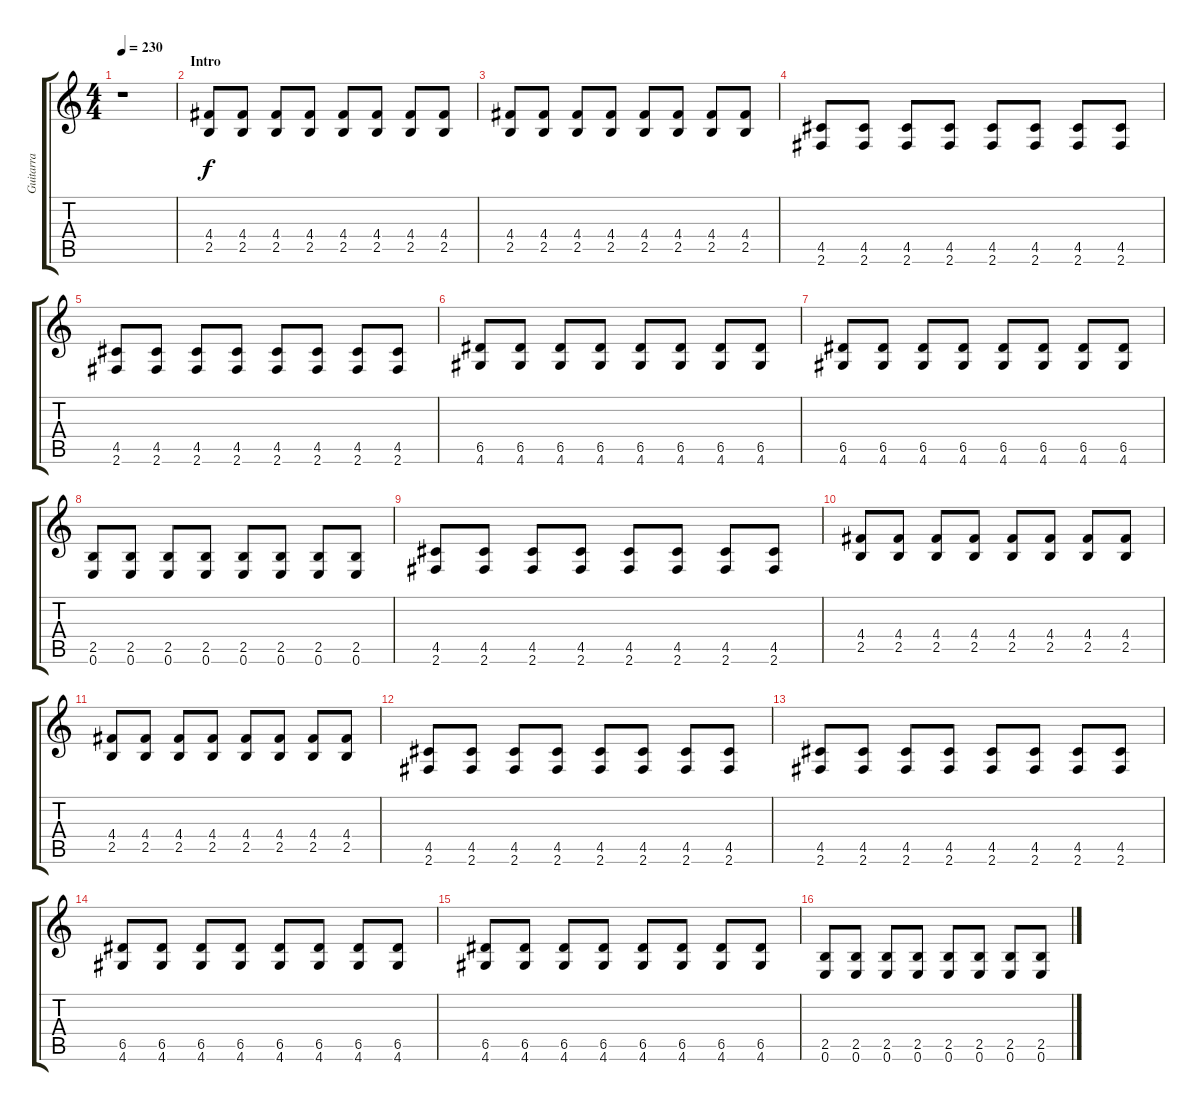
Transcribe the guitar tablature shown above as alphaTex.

\track ("Guitarra" "Guitarra") {instrument overdrivenguitar}
\staff {score tabs}
\tuning (E4 B3 G3 D3 A2 E2) {hide}
\ts (4 4)
\tempo 230
\clef g2
\ks c
r.1{dy f instrument overdrivenguitar} |
\section ("" "Intro")
(4.4 2.5).8 (4.4 2.5).8 (4.4 2.5).8 (4.4 2.5).8 (4.4 2.5).8 (4.4 2.5).8 (4.4 2.5).8 (4.4 2.5).8 |
(4.4 2.5).8 (4.4 2.5).8 (4.4 2.5).8 (4.4 2.5).8 (4.4 2.5).8 (4.4 2.5).8 (4.4 2.5).8 (4.4 2.5).8 |
(4.5 2.6).8 (4.5 2.6).8 (4.5 2.6).8 (4.5 2.6).8 (4.5 2.6).8 (4.5 2.6).8 (4.5 2.6).8 (4.5 2.6).8 |
(4.5 2.6).8 (4.5 2.6).8 (4.5 2.6).8 (4.5 2.6).8 (4.5 2.6).8 (4.5 2.6).8 (4.5 2.6).8 (4.5 2.6).8 |
(6.5 4.6).8 (6.5 4.6).8 (6.5 4.6).8 (6.5 4.6).8 (6.5 4.6).8 (6.5 4.6).8 (6.5 4.6).8 (6.5 4.6).8 |
(6.5 4.6).8 (6.5 4.6).8 (6.5 4.6).8 (6.5 4.6).8 (6.5 4.6).8 (6.5 4.6).8 (6.5 4.6).8 (6.5 4.6).8 |
(2.5 0.6).8 (2.5 0.6).8 (2.5 0.6).8 (2.5 0.6).8 (2.5 0.6).8 (2.5 0.6).8 (2.5 0.6).8 (2.5 0.6).8 |
(4.5 2.6).8 (4.5 2.6).8 (4.5 2.6).8 (4.5 2.6).8 (4.5 2.6).8 (4.5 2.6).8 (4.5 2.6).8 (4.5 2.6).8 |
(4.4 2.5).8 (4.4 2.5).8 (4.4 2.5).8 (4.4 2.5).8 (4.4 2.5).8 (4.4 2.5).8 (4.4 2.5).8 (4.4 2.5).8 |
(4.4 2.5).8 (4.4 2.5).8 (4.4 2.5).8 (4.4 2.5).8 (4.4 2.5).8 (4.4 2.5).8 (4.4 2.5).8 (4.4 2.5).8 |
(4.5 2.6).8 (4.5 2.6).8 (4.5 2.6).8 (4.5 2.6).8 (4.5 2.6).8 (4.5 2.6).8 (4.5 2.6).8 (4.5 2.6).8 |
(4.5 2.6).8 (4.5 2.6).8 (4.5 2.6).8 (4.5 2.6).8 (4.5 2.6).8 (4.5 2.6).8 (4.5 2.6).8 (4.5 2.6).8 |
(6.5 4.6).8 (6.5 4.6).8 (6.5 4.6).8 (6.5 4.6).8 (6.5 4.6).8 (6.5 4.6).8 (6.5 4.6).8 (6.5 4.6).8 |
(6.5 4.6).8 (6.5 4.6).8 (6.5 4.6).8 (6.5 4.6).8 (6.5 4.6).8 (6.5 4.6).8 (6.5 4.6).8 (6.5 4.6).8 |
(2.5 0.6).8 (2.5 0.6).8 (2.5 0.6).8 (2.5 0.6).8 (2.5 0.6).8 (2.5 0.6).8 (2.5 0.6).8 (2.5 0.6).8
